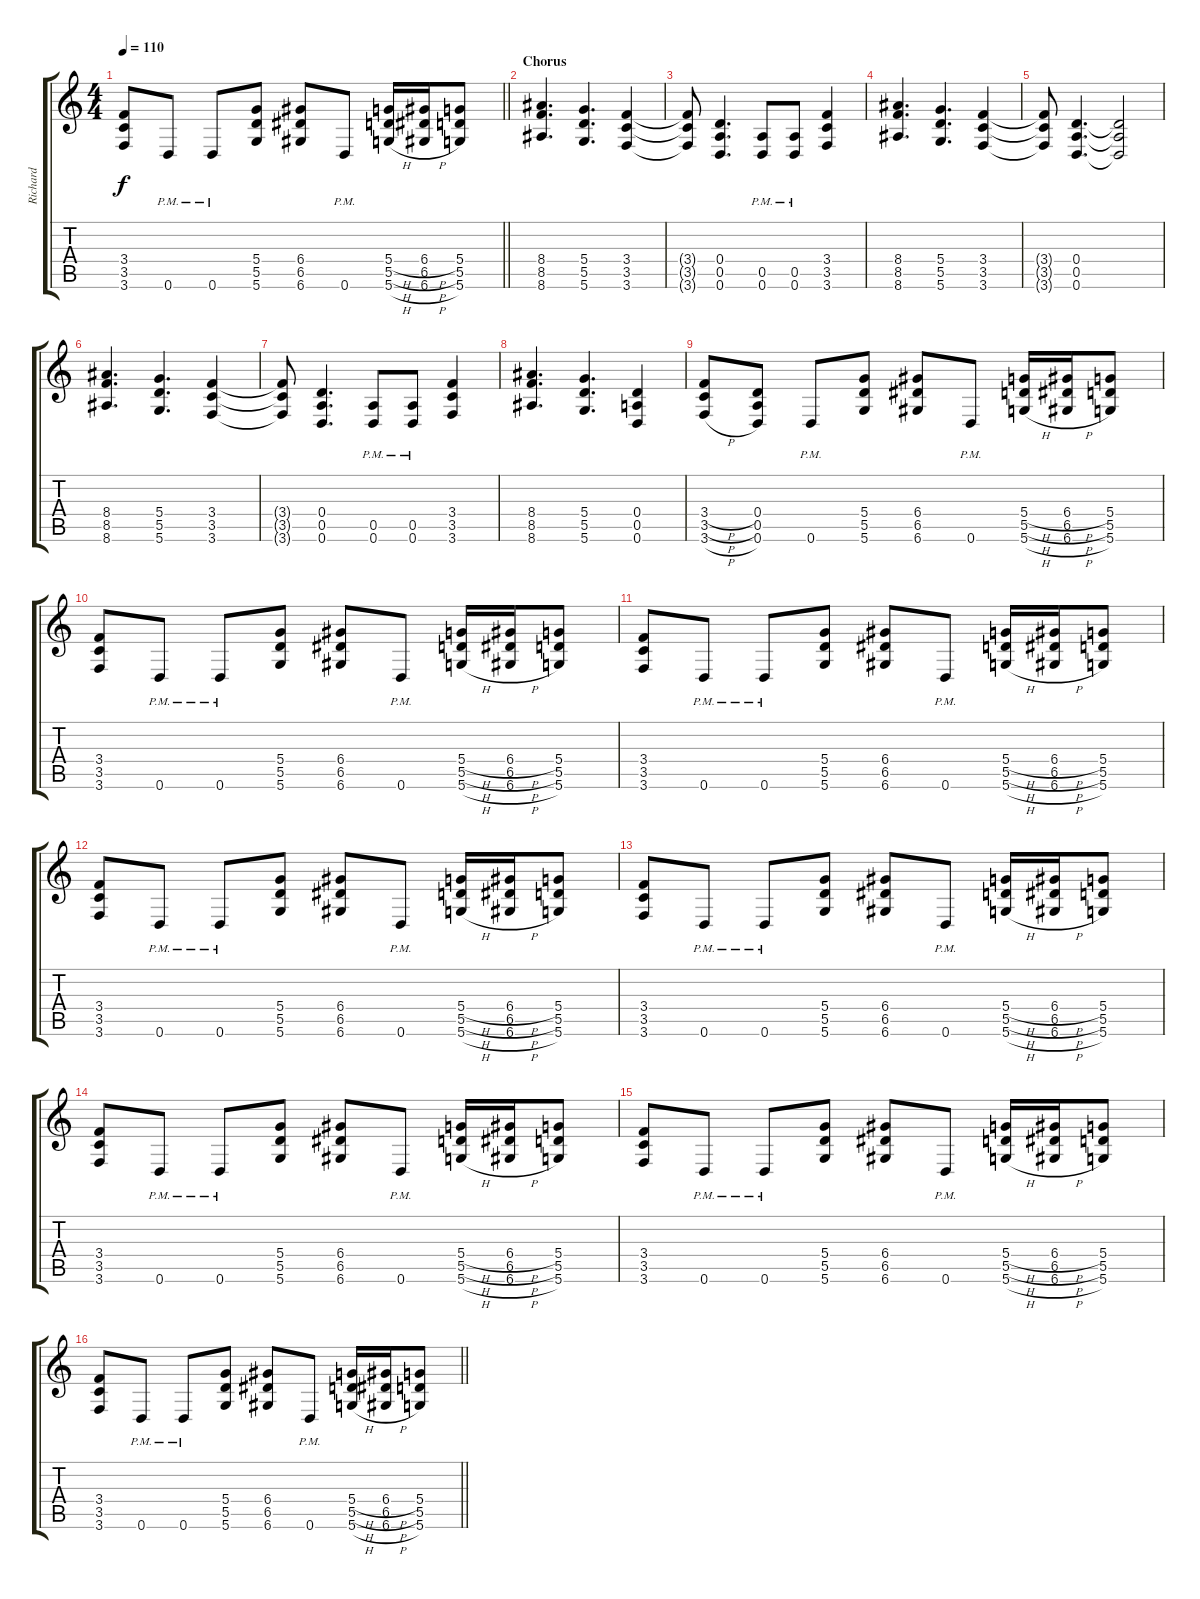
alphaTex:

\track ("Richard" "Richard") {instrument distortionguitar}
\staff {score tabs}
\tuning (E4 B3 G3 D3 A2 D2) {hide}
\ts (4 4)
\tempo 110
\clef g2
\barLineRight lightlight
\ks c
(3.4 3.5 3.6).8{dy f} 0.6{pm}.8 0.6{pm}.8 (5.4 5.5 5.6).8 (6.4 6.5 6.6).8 0.6{pm}.8 (5.4{h} 5.5{h} 5.6{h}).16 (6.4{h} 6.5{h} 6.6{h}).16 (5.4 5.5 5.6).8 |
\section ("" "Chorus")
(8.4 8.5 8.6).4{d} (5.4 5.5 5.6).4{d} (3.4 3.5 3.6).4 |
(3.4{t} 3.5{t} 3.6{t}).8 (0.4 0.5 0.6).4{d} (0.5{pm} 0.6{pm}).8 (0.5{pm} 0.6{pm}).8 (3.4 3.5 3.6).4 |
(8.4 8.5 8.6).4{d} (5.4 5.5 5.6).4{d} (3.4 3.5 3.6).4 |
(3.4{t} 3.5{t} 3.6{t}).8 (0.4 0.5 0.6).4{d} (0.4{t} 0.5{t} 0.6{t}).2 |
(8.4 8.5 8.6).4{d} (5.4 5.5 5.6).4{d} (3.4 3.5 3.6).4 |
(3.4{t} 3.5{t} 3.6{t}).8 (0.4 0.5 0.6).4{d} (0.5{pm} 0.6{pm}).8 (0.5{pm} 0.6{pm}).8 (3.4 3.5 3.6).4 |
(8.4 8.5 8.6).4{d} (5.4 5.5 5.6).4{d} (0.4 0.5 0.6).4 |
(3.4{h} 3.5{h} 3.6{h}).8 (0.4 0.5 0.6).8 0.6{pm}.8 (5.4 5.5 5.6).8 (6.4 6.5 6.6).8 0.6{pm}.8 (5.4{h} 5.5{h} 5.6{h}).16 (6.4{h} 6.5{h} 6.6{h}).16 (5.4 5.5 5.6).8 |
(3.4 3.5 3.6).8 0.6{pm}.8 0.6{pm}.8 (5.4 5.5 5.6).8 (6.4 6.5 6.6).8 0.6{pm}.8 (5.4{h} 5.5{h} 5.6{h}).16 (6.4{h} 6.5{h} 6.6{h}).16 (5.4 5.5 5.6).8 |
(3.4 3.5 3.6).8 0.6{pm}.8 0.6{pm}.8 (5.4 5.5 5.6).8 (6.4 6.5 6.6).8 0.6{pm}.8 (5.4{h} 5.5{h} 5.6{h}).16 (6.4{h} 6.5{h} 6.6{h}).16 (5.4 5.5 5.6).8 |
(3.4 3.5 3.6).8 0.6{pm}.8 0.6{pm}.8 (5.4 5.5 5.6).8 (6.4 6.5 6.6).8 0.6{pm}.8 (5.4{h} 5.5{h} 5.6{h}).16 (6.4{h} 6.5{h} 6.6{h}).16 (5.4 5.5 5.6).8 |
(3.4 3.5 3.6).8 0.6{pm}.8 0.6{pm}.8 (5.4 5.5 5.6).8 (6.4 6.5 6.6).8 0.6{pm}.8 (5.4{h} 5.5{h} 5.6{h}).16 (6.4{h} 6.5{h} 6.6{h}).16 (5.4 5.5 5.6).8 |
(3.4 3.5 3.6).8 0.6{pm}.8 0.6{pm}.8 (5.4 5.5 5.6).8 (6.4 6.5 6.6).8 0.6{pm}.8 (5.4{h} 5.5{h} 5.6{h}).16 (6.4{h} 6.5{h} 6.6{h}).16 (5.4 5.5 5.6).8 |
(3.4 3.5 3.6).8 0.6{pm}.8 0.6{pm}.8 (5.4 5.5 5.6).8 (6.4 6.5 6.6).8 0.6{pm}.8 (5.4{h} 5.5{h} 5.6{h}).16 (6.4{h} 6.5{h} 6.6{h}).16 (5.4 5.5 5.6).8 |
\barLineRight lightlight
(3.4 3.5 3.6).8 0.6{pm}.8 0.6{pm}.8 (5.4 5.5 5.6).8 (6.4 6.5 6.6).8 0.6{pm}.8 (5.4{h} 5.5{h} 5.6{h}).16 (6.4{h} 6.5{h} 6.6{h}).16 (5.4 5.5 5.6).8
